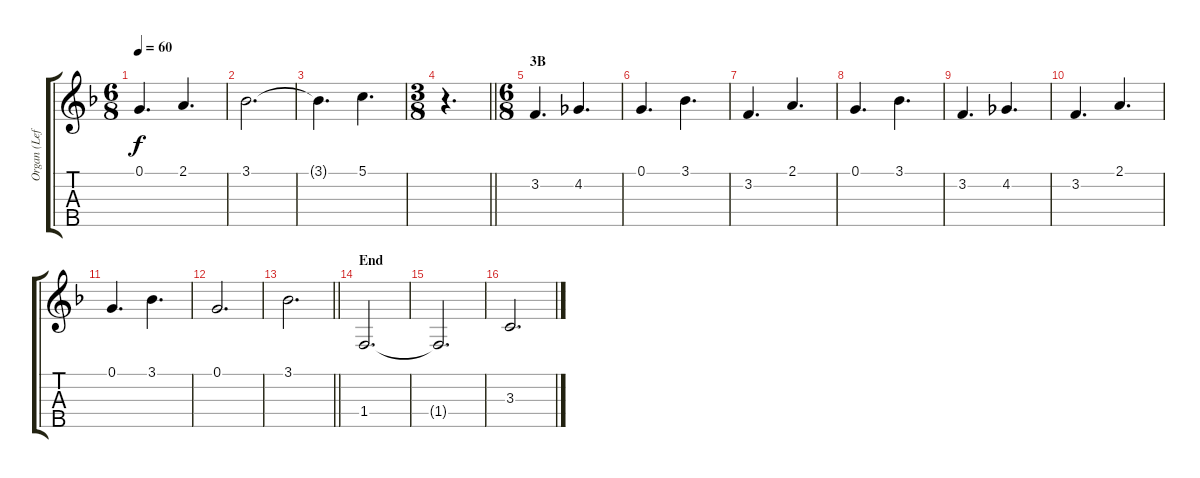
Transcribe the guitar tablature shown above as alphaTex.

\track ("Organ (Left Hand)" "Organ (Lef") {instrument drawbarorgan}
\staff {score tabs}
\tuning (G3 D3 A2 E2 B1) {hide}
\ts (6 8)
\tempo 60
\clef g2
\ks f
0.1.4{d ot 8vb dy f} 2.1.4{d ot 8vb} |
3.1.2{d ot 8vb} |
3.1{t}.4{d ot 8vb} 5.1.4{d ot 8vb} |
\ts (3 8)
\barLineRight lightlight
r.4{d ot 8vb} |
\ts (6 8)
\section ("" "3B")
3.2.4{d ot 8vb} 4.2.4{d ot 8vb} |
0.1.4{d ot 8vb} 3.1.4{d ot 8vb} |
3.2.4{d ot 8vb} 2.1.4{d ot 8vb} |
0.1.4{d ot 8vb} 3.1.4{d ot 8vb} |
3.2.4{d ot 8vb} 4.2.4{d ot 8vb} |
3.2.4{d ot 8vb} 2.1.4{d ot 8vb} |
0.1.4{d ot 8vb} 3.1.4{d ot 8vb} |
0.1.2{d ot 8vb} |
\barLineRight lightlight
3.1.2{d ot 8vb} |
\section ("" "End")
1.4.2{d ot 8vb} |
1.4{t}.2{d ot 8vb} |
3.3.2{d ot 8vb}
